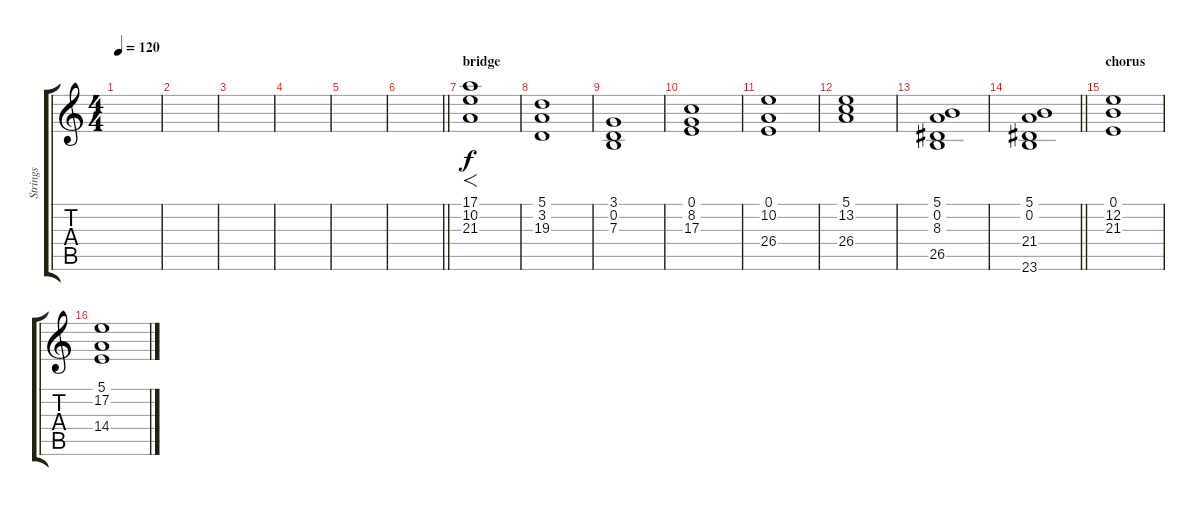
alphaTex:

\track ("Strings" "Strings") {instrument tremolostrings}
\staff {score tabs}
\tuning (E4 B3 G3 D3 A2 E2) {hide}
\ts (4 4)
\tempo 120
\clef g2
\ks c
|
|
|
|
|
\barLineRight lightlight
|
\section ("" "bridge")
(17.1 10.2 21.3).1{f} |
(5.1 3.2 19.3).1 |
(3.1 0.2 7.3).1 |
(0.1 8.2 17.3).1 |
(0.1 10.2 26.4).1 |
(5.1 13.2 26.4).1 |
(5.1 0.2 8.3 26.5).1 |
\barLineRight lightlight
(5.1 0.2 21.4 23.6).1 |
\section ("" "chorus")
(0.1 12.2 21.3).1 |
(5.1 17.2 14.4).1
